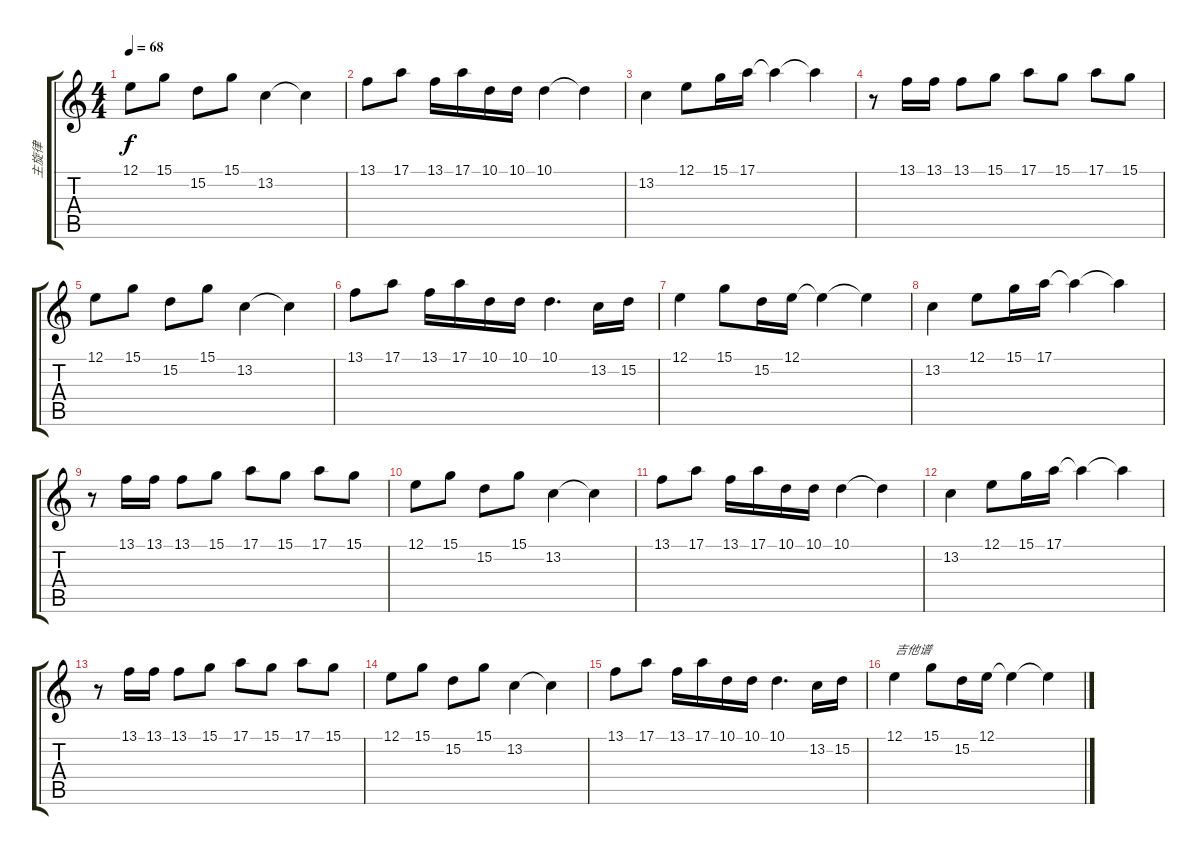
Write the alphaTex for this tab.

\track ("主旋律" "主旋律") {instrument panflute}
\staff {score tabs}
\tuning (E4 B3 G3 D3 A2 E2) {hide}
\ts (4 4)
\tempo 68
\clef g2
\ks c
12.1.8{dy f} 15.1.8 15.2.8 15.1.8 13.2.4 13.2{t}.4 |
13.1.8 17.1.8 13.1.16 17.1.16 10.1.16 10.1.16 10.1.4 10.1{t}.4 |
13.2.4 12.1.8 15.1.16 17.1.16 17.1{t}.4 17.1{t}.4 |
r.8 13.1.16 13.1.16 13.1.8 15.1.8 17.1.8 15.1.8 17.1.8 15.1.8 |
12.1.8 15.1.8 15.2.8 15.1.8 13.2.4 13.2{t}.4 |
13.1.8 17.1.8 13.1.16 17.1.16 10.1.16 10.1.16 10.1.4{d} 13.2.16 15.2.16 |
12.1.4 15.1.8 15.2.16 12.1.16 12.1{t}.4 12.1{t}.4 |
13.2.4 12.1.8 15.1.16 17.1.16 17.1{t}.4 17.1{t}.4 |
r.8 13.1.16 13.1.16 13.1.8 15.1.8 17.1.8 15.1.8 17.1.8 15.1.8 |
12.1.8 15.1.8 15.2.8 15.1.8 13.2.4 13.2{t}.4 |
13.1.8 17.1.8 13.1.16 17.1.16 10.1.16 10.1.16 10.1.4 10.1{t}.4 |
13.2.4 12.1.8 15.1.16 17.1.16 17.1{t}.4 17.1{t}.4 |
r.8 13.1.16 13.1.16 13.1.8 15.1.8 17.1.8 15.1.8 17.1.8 15.1.8 |
12.1.8 15.1.8 15.2.8 15.1.8 13.2.4 13.2{t}.4 |
13.1.8 17.1.8 13.1.16 17.1.16 10.1.16 10.1.16 10.1.4{d} 13.2.16 15.2.16 |
12.1.4{txt "吉他谱"} 15.1.8 15.2.16 12.1.16 12.1{t}.4 12.1{t}.4
